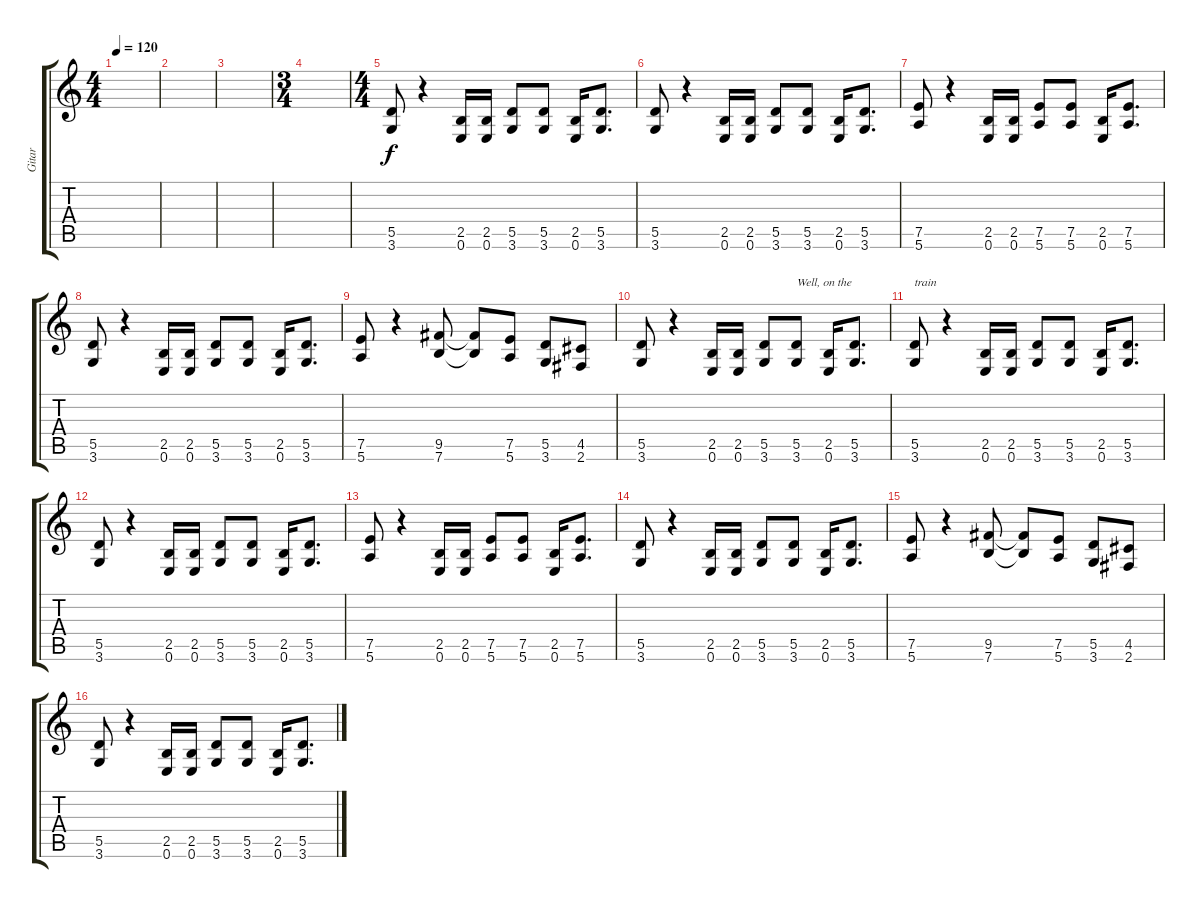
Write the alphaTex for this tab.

\track ("Gitar " "Gitar ") {instrument overdrivenguitar}
\staff {score tabs}
\tuning (E4 B3 G3 D3 A2 E2) {hide}
\ts (4 4)
\tempo 120
\clef g2
\ks c
|
|
|
\ts (3 4)
|
\ts (4 4)
(5.5 3.6).8 r.4 (2.5 0.6).16 (2.5 0.6).16 (5.5 3.6).8 (5.5 3.6).8 (2.5 0.6).16 (5.5 3.6).8{d} |
(5.5 3.6).8 r.4 (2.5 0.6).16 (2.5 0.6).16 (5.5 3.6).8 (5.5 3.6).8 (2.5 0.6).16 (5.5 3.6).8{d} |
(7.5 5.6).8 r.4 (2.5 0.6).16 (2.5 0.6).16 (7.5 5.6).8 (7.5 5.6).8 (2.5 0.6).16 (7.5 5.6).8{d} |
(5.5 3.6).8 r.4 (2.5 0.6).16 (2.5 0.6).16 (5.5 3.6).8 (5.5 3.6).8 (2.5 0.6).16 (5.5 3.6).8{d} |
(7.5 5.6).8 r.4 (9.5 7.6).8 (9.5{t} 7.6{t}).8 (7.5 5.6).8 (5.5 3.6).8 (4.5 2.6).8 |
(5.5 3.6).8 r.4 (2.5 0.6).16 (2.5 0.6).16 (5.5 3.6).8 (5.5 3.6).8{txt "Well, on the"} (2.5 0.6).16 (5.5 3.6).8{d} |
(5.5 3.6).8{txt "train"} r.4 (2.5 0.6).16 (2.5 0.6).16 (5.5 3.6).8 (5.5 3.6).8 (2.5 0.6).16 (5.5 3.6).8{d} |
(5.5 3.6).8 r.4 (2.5 0.6).16 (2.5 0.6).16 (5.5 3.6).8 (5.5 3.6).8 (2.5 0.6).16 (5.5 3.6).8{d} |
(7.5 5.6).8 r.4 (2.5 0.6).16 (2.5 0.6).16 (7.5 5.6).8 (7.5 5.6).8 (2.5 0.6).16 (7.5 5.6).8{d} |
(5.5 3.6).8 r.4 (2.5 0.6).16 (2.5 0.6).16 (5.5 3.6).8 (5.5 3.6).8 (2.5 0.6).16 (5.5 3.6).8{d} |
(7.5 5.6).8 r.4 (9.5 7.6).8 (9.5{t} 7.6{t}).8 (7.5 5.6).8 (5.5 3.6).8 (4.5 2.6).8 |
(5.5 3.6).8 r.4 (2.5 0.6).16 (2.5 0.6).16 (5.5 3.6).8 (5.5 3.6).8 (2.5 0.6).16 (5.5 3.6).8{d}
